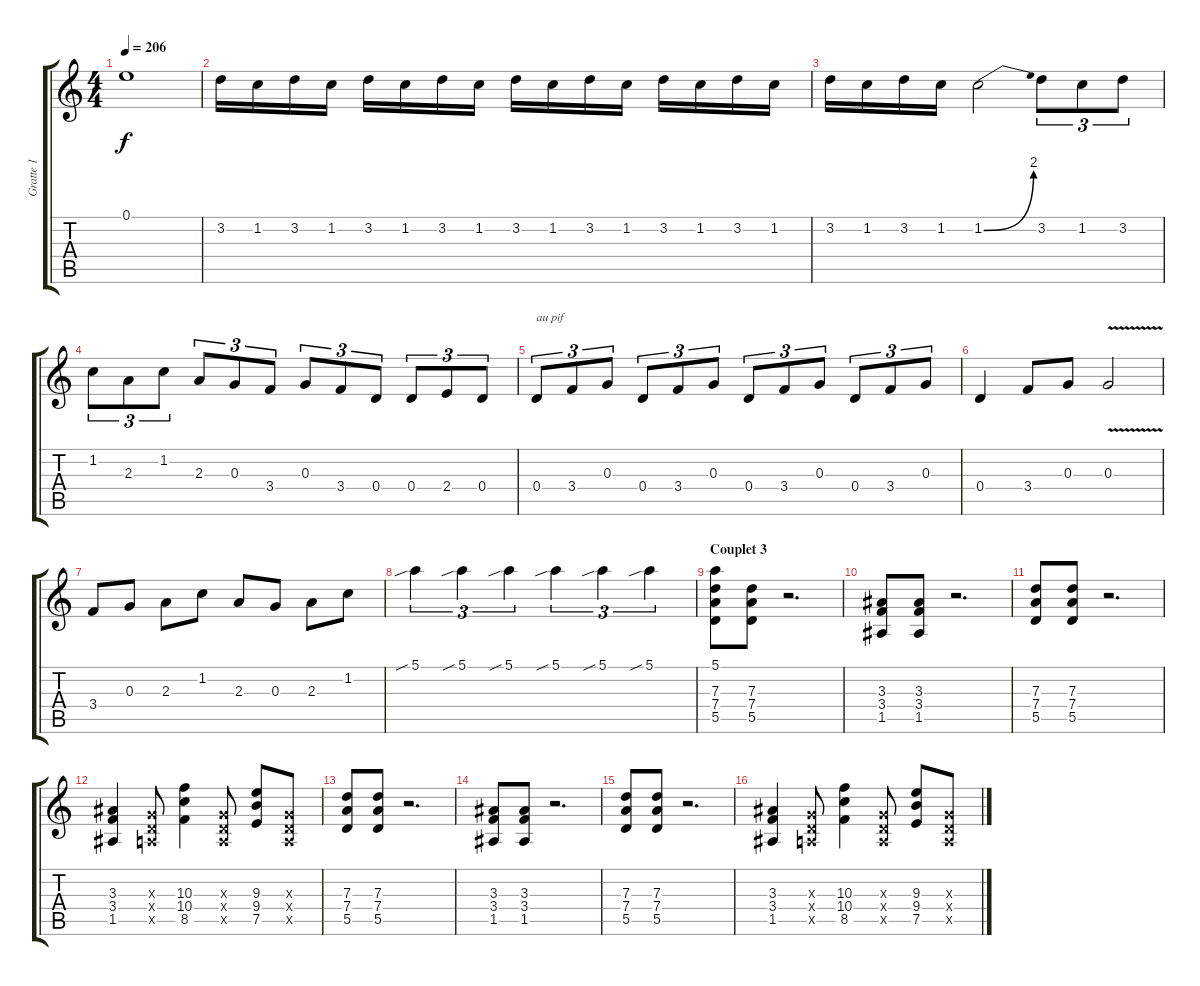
\track ("Gratte 1" "Gratte 1") {instrument overdrivenguitar}
\staff {score tabs}
\tuning (E4 B3 G3 D3 A2 E2) {hide}
\ts (4 4)
\tempo 206
\clef g2
\ks c
0.1.1{dy f} |
3.2.16 1.2.16 3.2.16 1.2.16 3.2.16 1.2.16 3.2.16 1.2.16 3.2.16 1.2.16 3.2.16 1.2.16 3.2.16 1.2.16 3.2.16 1.2.16 |
3.2.16 1.2.16 3.2.16 1.2.16 1.2{be (bend 0 0 60 8)}.2 3.2.8{tu (3 2)} 1.2.8{tu (3 2)} 3.2.8{tu (3 2)} |
1.2.8{tu (3 2)} 2.3.8{tu (3 2)} 1.2.8{tu (3 2)} 2.3.8{tu (3 2)} 0.3.8{tu (3 2)} 3.4.8{tu (3 2)} 0.3.8{tu (3 2)} 3.4.8{tu (3 2)} 0.4.8{tu (3 2)} 0.4.8{tu (3 2)} 2.4.8{tu (3 2)} 0.4.8{tu (3 2)} |
0.4.8{tu (3 2) txt "au pif"} 3.4.8{tu (3 2)} 0.3.8{tu (3 2)} 0.4.8{tu (3 2)} 3.4.8{tu (3 2)} 0.3.8{tu (3 2)} 0.4.8{tu (3 2)} 3.4.8{tu (3 2)} 0.3.8{tu (3 2)} 0.4.8{tu (3 2)} 3.4.8{tu (3 2)} 0.3.8{tu (3 2)} |
0.4.4 3.4.8 0.3.8 0.3{v}.2 |
3.4.8 0.3.8 2.3.8 1.2.8 2.3.8 0.3.8 2.3.8 1.2.8 |
5.1{sib}.4{tu (3 2)} 5.1{sib}.4{tu (3 2)} 5.1{sib}.4{tu (3 2)} 5.1{sib}.4{tu (3 2)} 5.1{sib}.4{tu (3 2)} 5.1{sib}.4{tu (3 2)} |
\section ("" "Couplet 3")
(5.1{be (hold 0 0 60 0)} 7.3 7.4 5.5).8 (7.3 7.4 5.5).8 r.2{d} |
(3.3 3.4 1.5).8 (3.3 3.4 1.5).8 r.2{d} |
(7.3 7.4 5.5).8 (7.3 7.4 5.5).8 r.2{d} |
(3.3 3.4 1.5).4 (0.3{x} 0.4{x} 0.5{x}).8 (10.3 10.4 8.5).4 (0.3{x} 0.4{x} 0.5{x}).8 (9.3 9.4 7.5).8 (0.3{x} 0.4{x} 0.5{x}).8 |
(7.3 7.4 5.5).8 (7.3 7.4 5.5).8 r.2{d} |
(3.3 3.4 1.5).8 (3.3 3.4 1.5).8 r.2{d} |
(7.3 7.4 5.5).8 (7.3 7.4 5.5).8 r.2{d} |
(3.3 3.4 1.5).4 (0.3{x} 0.4{x} 0.5{x}).8 (10.3 10.4 8.5).4 (0.3{x} 0.4{x} 0.5{x}).8 (9.3 9.4 7.5).8 (0.3{x} 0.4{x} 0.5{x}).8
